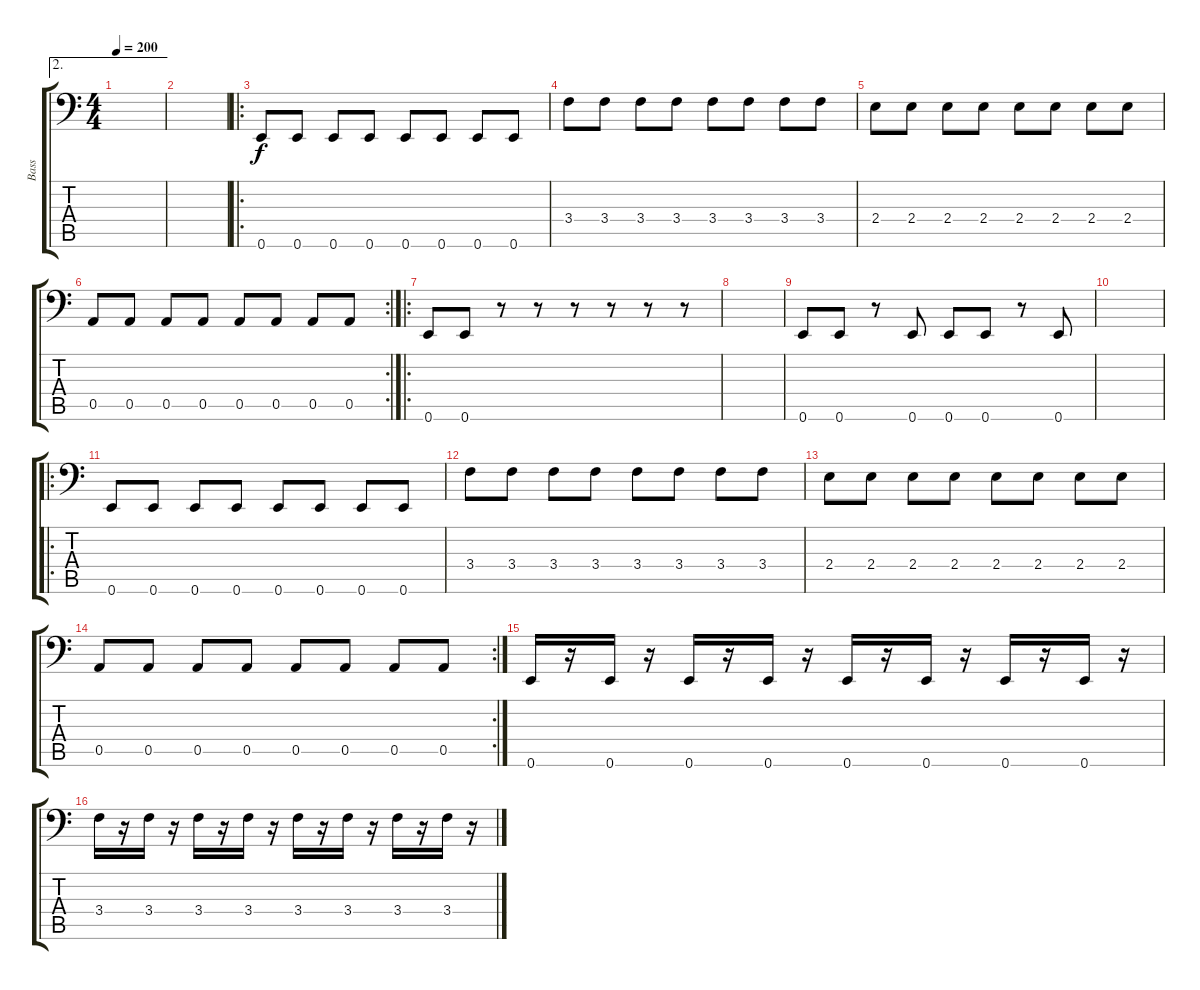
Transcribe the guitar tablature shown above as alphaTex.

\track ("Bass" "Bass") {instrument electricbasspick}
\staff {score tabs}
\tuning (E3 B2 G2 D2 A1 E1) {hide}
\ae 2
\ts (4 4)
\tempo 200
\clef f4
\ks c
|
|
\ro
0.6.8 0.6.8 0.6.8 0.6.8 0.6.8 0.6.8 0.6.8 0.6.8 |
3.4.8 3.4.8 3.4.8 3.4.8 3.4.8 3.4.8 3.4.8 3.4.8 |
2.4.8 2.4.8 2.4.8 2.4.8 2.4.8 2.4.8 2.4.8 2.4.8 |
\rc 2
0.5.8 0.5.8 0.5.8 0.5.8 0.5.8 0.5.8 0.5.8 0.5.8 |
\ro
0.6.8 0.6.8 r.8 r.8 r.8 r.8 r.8 r.8 |
|
0.6.8 0.6.8 r.8 0.6.8 0.6.8 0.6.8 r.8 0.6.8 |
|
\ro
0.6.8 0.6.8 0.6.8 0.6.8 0.6.8 0.6.8 0.6.8 0.6.8 |
3.4.8 3.4.8 3.4.8 3.4.8 3.4.8 3.4.8 3.4.8 3.4.8 |
2.4.8 2.4.8 2.4.8 2.4.8 2.4.8 2.4.8 2.4.8 2.4.8 |
\rc 2
0.5.8 0.5.8 0.5.8 0.5.8 0.5.8 0.5.8 0.5.8 0.5.8 |
0.6.16 r.16 0.6.16 r.16 0.6.16 r.16 0.6.16 r.16 0.6.16 r.16 0.6.16 r.16 0.6.16 r.16 0.6.16 r.16 |
3.4.16 r.16 3.4.16 r.16 3.4.16 r.16 3.4.16 r.16 3.4.16 r.16 3.4.16 r.16 3.4.16 r.16 3.4.16 r.16
